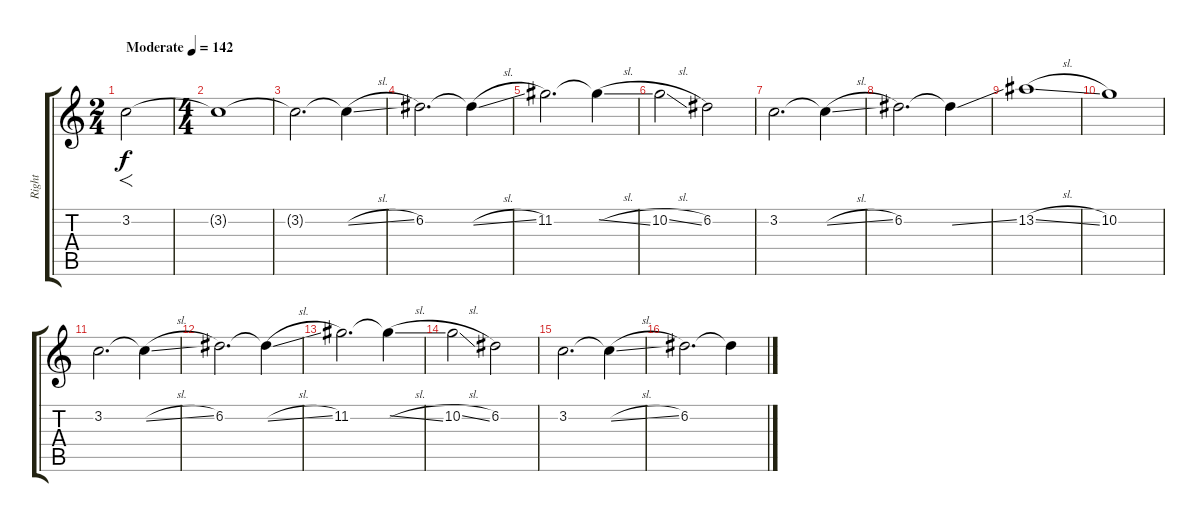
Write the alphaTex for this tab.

\track ("Right" "Right") {instrument overdrivenguitar}
\staff {score tabs}
\tuning (D4 A3 F3 C3 G2 C2) {hide}
\ts (2 4)
\tempo (142 "Moderate")
\clef g2
\ks c
3.2.2{f dy f instrument overdrivenguitar} |
\ts (4 4)
3.2{t}.1 |
3.2{t}.2{d} 3.2{sl t}.4 |
6.2.2{d} 6.2{sl t}.4 |
11.2.2{d} 11.2{sl t}.4 |
10.2{sl}.2 6.2.2 |
3.2.2{d} 3.2{sl t}.4 |
6.2.2{d} 6.2{ss t}.4 |
13.2{sl}.1 |
10.2.1 |
3.2.2{d} 3.2{sl t}.4 |
6.2.2{d} 6.2{sl t}.4 |
11.2.2{d} 11.2{sl t}.4 |
10.2{sl}.2 6.2.2 |
3.2.2{d} 3.2{sl t}.4 |
6.2.2{d} 6.2{ss t}.4
